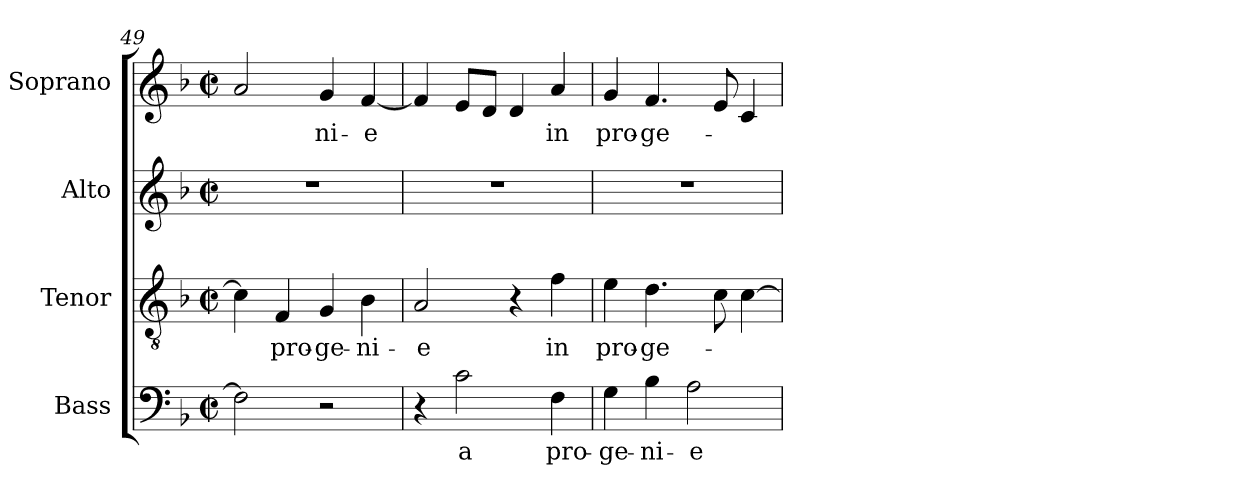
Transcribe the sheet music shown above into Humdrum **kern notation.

**kern	**text	**kern	**text	**kern	**kern	**text
*part4	*part4	*part3	*part3	*part2	*part1	*part1
*staff4	*staff4	*staff3	*staff3	*staff2	*staff1	*staff1
*I"Bass	*	*I"Tenor	*	*I"Alto	*I"Soprano	*
*I'B	*	*I'T	*	*I'A	*I'S	*
*clefF4	*	*clefGv2	*	*clefG2	*clefG2	*
*k[b-]	*	*k[b-]	*	*k[b-]	*k[b-]	*
*F:	*	*F:	*	*F:	*F:	*
*M2/2	*	*M2/2	*	*M2/2	*M2/2	*
*met(c|)	*	*met(c|)	*	*met(c|)	*met(c|)	*
=49	=49	=49	=49	=49	=49	=49
2F\]	.	4c\]	.	1r	2a/	.
.	.	4F/	pro-	.	.	.
2r	.	4G/	-ge-	.	4g/	-ni-
.	.	4B-\	-ni-	.	[4f/	-e
=50	=50	=50	=50	=50	=50	=50
4r	.	2A/	-e	1r	4f/]	.
2c\	a	.	.	.	8e/L	.
.	.	.	.	.	8d/J	.
.	.	4r	.	.	4d/	.
4F\	pro-	4f\	in	.	4a/	in
=51	=51	=51	=51	=51	=51	=51
4G\	-ge-	4e\	pro-	1r	4g/	pro-
4B-\	-ni-	4.d\	-ge-	.	4.f/	-ge-
2A\	-e	.	.	.	.	.
.	.	8c\	.	.	8e/	.
.	.	[4c\	.	.	4c/	.
=	=	=	=	=	=	=
*-	*-	*-	*-	*-	*-	*-
